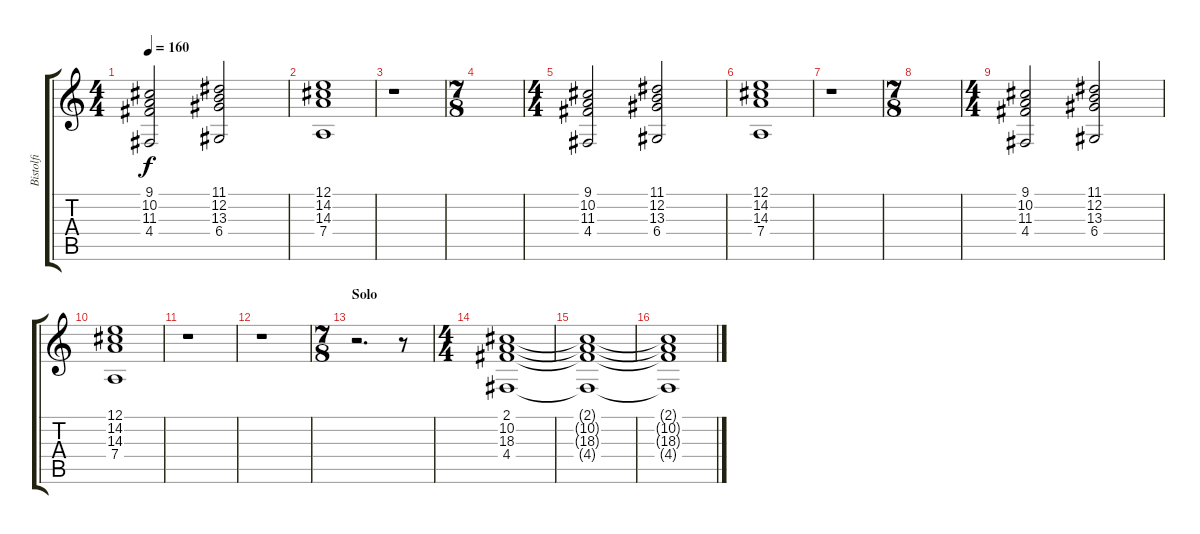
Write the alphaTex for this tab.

\track ("Bistolfi" "Bistolfi") {instrument stringensemble1}
\staff {score tabs}
\tuning (E4 B3 G3 D3 A2 E2) {hide}
\ts (4 4)
\tempo 160
\clef g2
\ks c
(9.1 10.2 11.3 4.4).2{dy f instrument choiraahs} (11.1 12.2 13.3 6.4).2 |
(12.1 14.2 14.3 7.4).1 |
r.1 |
\ts (7 8)
|
\ts (4 4)
(9.1 10.2 11.3 4.4).2{instrument choiraahs} (11.1 12.2 13.3 6.4).2 |
(12.1 14.2 14.3 7.4).1 |
r.1 |
\ts (7 8)
|
\ts (4 4)
(9.1 10.2 11.3 4.4).2{instrument choiraahs} (11.1 12.2 13.3 6.4).2 |
(12.1 14.2 14.3 7.4).1 |
r.1 |
r.1 |
\ts (7 8)
\section ("" "Solo")
r.2{d} r.8 |
\ts (4 4)
(2.1 10.2 18.3 4.4).1 |
(2.1{t} 10.2{t} 18.3{t} 4.4{t}).1 |
(2.1{t} 10.2{t} 18.3{t} 4.4{t}).1
